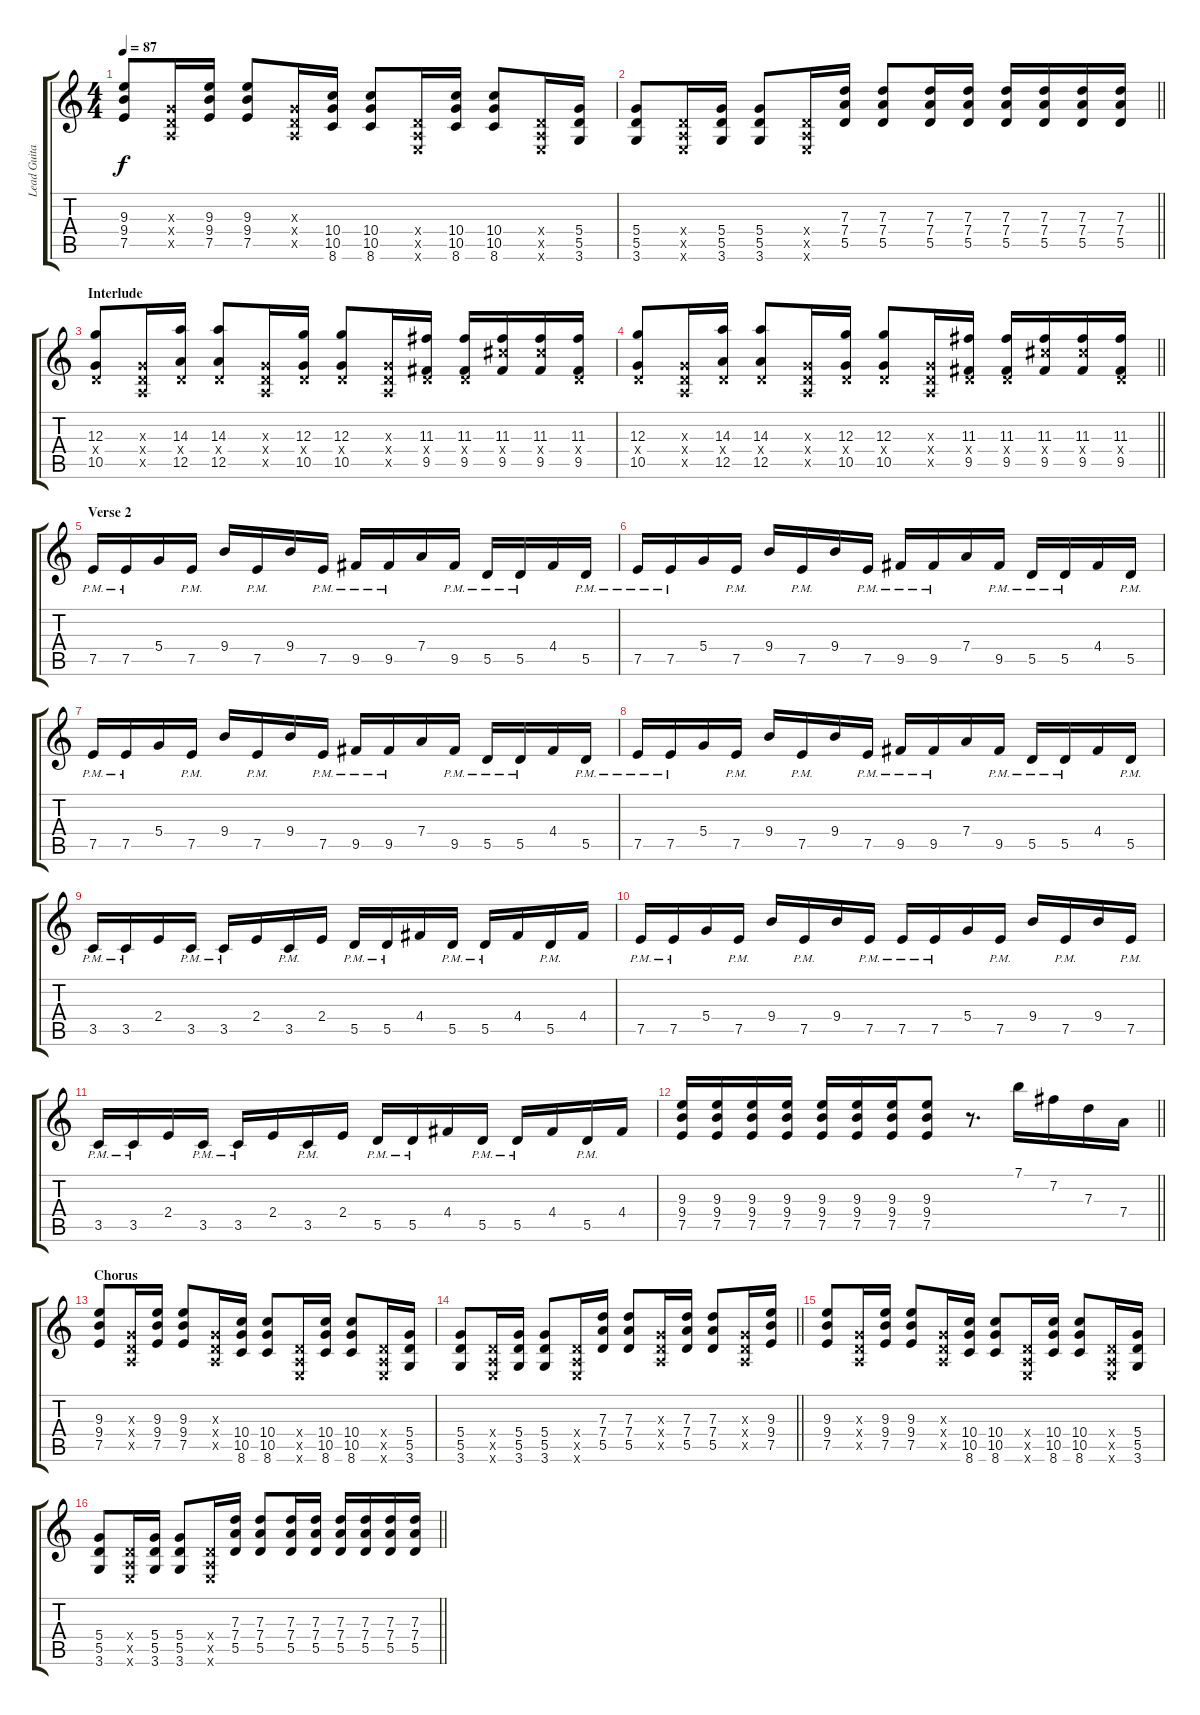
\track ("Lead Guitar" "Lead Guita") {instrument overdrivenguitar}
\staff {score tabs}
\tuning (E4 B3 G3 D3 A2 E2) {hide}
\ts (4 4)
\tempo 87
\clef g2
\ks c
(9.3 9.4 7.5).8{dy f} (0.3{x} 0.4{x} 0.5{x}).16 (9.3 9.4 7.5).16 (9.3 9.4 7.5).8 (0.3{x} 0.4{x} 0.5{x}).16 (10.4 10.5 8.6).16 (10.4 10.5 8.6).8 (0.4{x} 0.5{x} 0.6{x}).16 (10.4 10.5 8.6).16 (10.4 10.5 8.6).8 (0.4{x} 0.5{x} 0.6{x}).16 (5.4 5.5 3.6).16 |
\barLineRight lightlight
(5.4 5.5 3.6).8 (0.4{x} 0.5{x} 0.6{x}).16 (5.4 5.5 3.6).16 (5.4 5.5 3.6).8 (0.4{x} 0.5{x} 0.6{x}).16 (7.3 7.4 5.5).16 (7.3 7.4 5.5).8 (7.3 7.4 5.5).16 (7.3 7.4 5.5).16 (7.3 7.4 5.5).16 (7.3 7.4 5.5).16 (7.3 7.4 5.5).16 (7.3 7.4 5.5).16 |
\section ("" "Interlude")
(12.3 0.4{x} 10.5).8 (0.3{x} 0.4{x} 0.5{x}).16 (14.3 0.4{x} 12.5).16 (14.3 0.4{x} 12.5).8 (0.3{x} 0.4{x} 0.5{x}).16 (12.3 0.4{x} 10.5).16 (12.3 0.4{x} 10.5).8 (0.3{x} 0.4{x} 0.5{x}).16 (11.3 0.4{x} 9.5).16 (11.3 0.4{x} 9.5).16 (11.3 11.4{x} 9.5).16 (11.3 11.4{x} 9.5).16 (11.3 0.4{x} 9.5).16 |
\barLineRight lightlight
(12.3 0.4{x} 10.5).8 (0.3{x} 0.4{x} 0.5{x}).16 (14.3 0.4{x} 12.5).16 (14.3 0.4{x} 12.5).8 (0.3{x} 0.4{x} 0.5{x}).16 (12.3 0.4{x} 10.5).16 (12.3 0.4{x} 10.5).8 (0.3{x} 0.4{x} 0.5{x}).16 (11.3 0.4{x} 9.5).16 (11.3 0.4{x} 9.5).16 (11.3 11.4{x} 9.5).16 (11.3 11.4{x} 9.5).16 (11.3 0.4{x} 9.5).16 |
\section ("" "Verse 2")
7.5{pm}.16 7.5{pm}.16 5.4.16 7.5{pm}.16 9.4.16 7.5{pm}.16 9.4.16 7.5{pm}.16 9.5{pm}.16 9.5{pm}.16 7.4.16 9.5{pm}.16 5.5{pm}.16 5.5{pm}.16 4.4.16 5.5{pm}.16 |
7.5{pm}.16 7.5{pm}.16 5.4.16 7.5{pm}.16 9.4.16 7.5{pm}.16 9.4.16 7.5{pm}.16 9.5{pm}.16 9.5{pm}.16 7.4.16 9.5{pm}.16 5.5{pm}.16 5.5{pm}.16 4.4.16 5.5{pm}.16 |
7.5{pm}.16 7.5{pm}.16 5.4.16 7.5{pm}.16 9.4.16 7.5{pm}.16 9.4.16 7.5{pm}.16 9.5{pm}.16 9.5{pm}.16 7.4.16 9.5{pm}.16 5.5{pm}.16 5.5{pm}.16 4.4.16 5.5{pm}.16 |
7.5{pm}.16 7.5{pm}.16 5.4.16 7.5{pm}.16 9.4.16 7.5{pm}.16 9.4.16 7.5{pm}.16 9.5{pm}.16 9.5{pm}.16 7.4.16 9.5{pm}.16 5.5{pm}.16 5.5{pm}.16 4.4.16 5.5{pm}.16 |
3.5{pm}.16 3.5{pm}.16 2.4.16 3.5{pm}.16 3.5{pm}.16 2.4.16 3.5{pm}.16 2.4.16 5.5{pm}.16 5.5{pm}.16 4.4.16 5.5{pm}.16 5.5{pm}.16 4.4.16 5.5{pm}.16 4.4.16 |
7.5{pm}.16 7.5{pm}.16 5.4.16 7.5{pm}.16 9.4.16 7.5{pm}.16 9.4.16 7.5{pm}.16 7.5{pm}.16 7.5{pm}.16 5.4.16 7.5{pm}.16 9.4.16 7.5{pm}.16 9.4.16 7.5{pm}.16 |
3.5{pm}.16 3.5{pm}.16 2.4.16 3.5{pm}.16 3.5{pm}.16 2.4.16 3.5{pm}.16 2.4.16 5.5{pm}.16 5.5{pm}.16 4.4.16 5.5{pm}.16 5.5{pm}.16 4.4.16 5.5{pm}.16 4.4.16 |
\barLineRight lightlight
(9.3 9.4 7.5).16 (9.3 9.4 7.5).16 (9.3 9.4 7.5).16 (9.3 9.4 7.5).16 (9.3 9.4 7.5).16 (9.3 9.4 7.5).16 (9.3 9.4 7.5).16 (9.3 9.4 7.5).8 r.8{d} 7.1.16 7.2.16 7.3.16 7.4.16 |
\section ("" "Chorus")
(9.3 9.4 7.5).8 (0.3{x} 0.4{x} 0.5{x}).16 (9.3 9.4 7.5).16 (9.3 9.4 7.5).8 (0.3{x} 0.4{x} 0.5{x}).16 (10.4 10.5 8.6).16 (10.4 10.5 8.6).8 (0.4{x} 0.5{x} 0.6{x}).16 (10.4 10.5 8.6).16 (10.4 10.5 8.6).8 (0.4{x} 0.5{x} 0.6{x}).16 (5.4 5.5 3.6).16 |
\barLineRight lightlight
(5.4 5.5 3.6).8 (0.4{x} 0.5{x} 0.6{x}).16 (5.4 5.5 3.6).16 (5.4 5.5 3.6).8 (0.4{x} 0.5{x} 0.6{x}).16 (7.3 7.4 5.5).16 (7.3 7.4 5.5).8 (0.3{x} 0.4{x} 0.5{x}).16 (7.3 7.4 5.5).16 (7.3 7.4 5.5).8 (0.3{x} 0.4{x} 0.5{x}).16 (9.3 9.4 7.5).16 |
(9.3 9.4 7.5).8 (0.3{x} 0.4{x} 0.5{x}).16 (9.3 9.4 7.5).16 (9.3 9.4 7.5).8 (0.3{x} 0.4{x} 0.5{x}).16 (10.4 10.5 8.6).16 (10.4 10.5 8.6).8 (0.4{x} 0.5{x} 0.6{x}).16 (10.4 10.5 8.6).16 (10.4 10.5 8.6).8 (0.4{x} 0.5{x} 0.6{x}).16 (5.4 5.5 3.6).16 |
\barLineRight lightlight
(5.4 5.5 3.6).8 (0.4{x} 0.5{x} 0.6{x}).16 (5.4 5.5 3.6).16 (5.4 5.5 3.6).8 (0.4{x} 0.5{x} 0.6{x}).16 (7.3 7.4 5.5).16 (7.3 7.4 5.5).8 (7.3 7.4 5.5).16 (7.3 7.4 5.5).16 (7.3 7.4 5.5).16 (7.3 7.4 5.5).16 (7.3 7.4 5.5).16 (7.3 7.4 5.5).16
